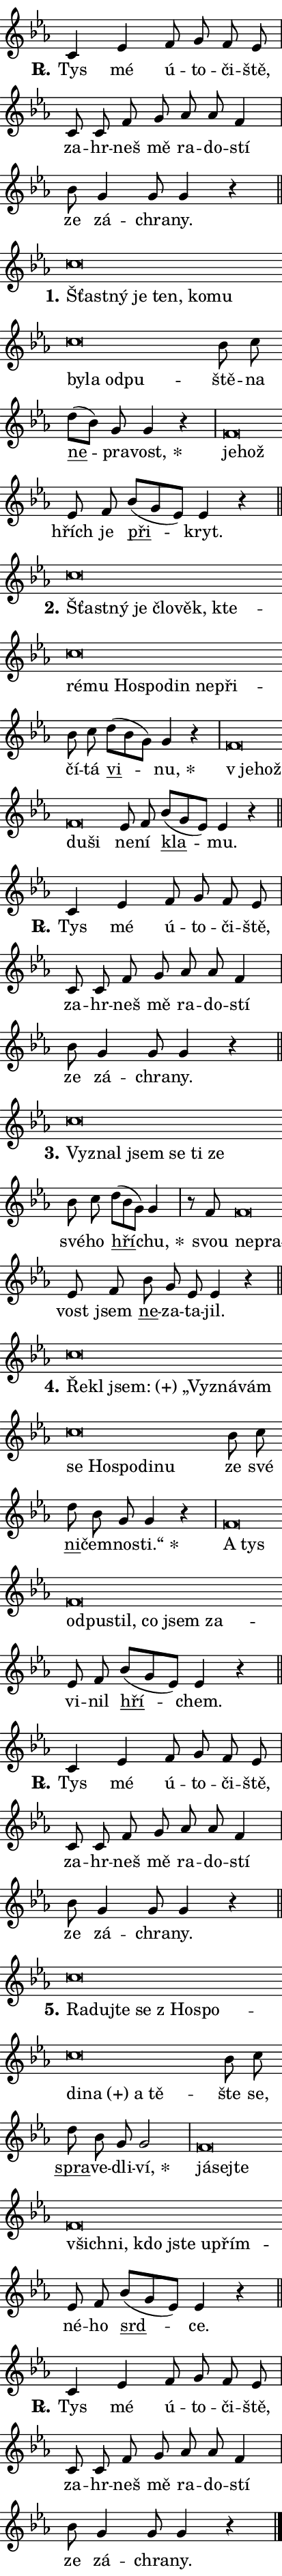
\version "2.22.1"
\header { tagline = "" }
\paper {
  indent = 0\cm
  top-margin = 0\cm
  right-margin = 0\cm
  bottom-margin = 0\cm
  left-margin = 0\cm
  paper-width = 7\cm
  page-breaking = #ly:one-page-breaking
  system-system-spacing.basic-distance = #11
  score-system-spacing.basic-distance = #11
  ragged-last = ##f
}


%% Author: Thomas Morley
%% https://lists.gnu.org/archive/html/lilypond-user/2020-05/msg00002.html
#(define (line-position grob)
"Returns position of @var[grob} in current system:
   @code{'start}, if at first time-step
   @code{'end}, if at last time-step
   @code{'middle} otherwise
"
  (let* ((col (ly:item-get-column grob))
         (ln (ly:grob-object col 'left-neighbor))
         (rn (ly:grob-object col 'right-neighbor))
         (col-to-check-left (if (ly:grob? ln) ln col))
         (col-to-check-right (if (ly:grob? rn) rn col))
         (break-dir-left
           (and
             (ly:grob-property col-to-check-left 'non-musical #f)
             (ly:item-break-dir col-to-check-left)))
         (break-dir-right
           (and
             (ly:grob-property col-to-check-right 'non-musical #f)
             (ly:item-break-dir col-to-check-right))))
        (cond ((eqv? 1 break-dir-left) 'start)
              ((eqv? -1 break-dir-right) 'end)
              (else 'middle))))

#(define (tranparent-at-line-position vctor)
  (lambda (grob)
  "Relying on @code{line-position} select the relevant enry from @var{vctor}.
Used to determine transparency,"
    (case (line-position grob)
      ((end) (not (vector-ref vctor 0)))
      ((middle) (not (vector-ref vctor 1)))
      ((start) (not (vector-ref vctor 2))))))

noteHeadBreakVisibility =
#(define-music-function (break-visibility)(vector?)
"Makes @code{NoteHead}s transparent relying on @var{break-visibility}"
#{
  \override NoteHead.transparent =
    #(tranparent-at-line-position break-visibility)
#})

#(define delete-ledgers-for-transparent-note-heads
  (lambda (grob)
    "Reads whether a @code{NoteHead} is transparent.
If so this @code{NoteHead} is removed from @code{'note-heads} from
@var{grob}, which is supposed to be @code{LedgerLineSpanner}.
As a result ledgers are not printed for this @code{NoteHead}"
    (let* ((nhds-array (ly:grob-object grob 'note-heads))
           (nhds-list
             (if (ly:grob-array? nhds-array)
                 (ly:grob-array->list nhds-array)
                 '()))
           ;; Relies on the transparent-property being done before
           ;; Staff.LedgerLineSpanner.after-line-breaking is executed.
           ;; This is fragile ...
           (to-keep
             (remove
               (lambda (nhd)
                 (ly:grob-property nhd 'transparent #f))
               nhds-list)))
      ;; TODO find a better method to iterate over grob-arrays, similiar
      ;; to filter/remove etc for lists
      ;; For now rebuilt from scratch
      (set! (ly:grob-object grob 'note-heads)  '())
      (for-each
        (lambda (nhd)
          (ly:pointer-group-interface::add-grob grob 'note-heads nhd))
        to-keep))))

hideNotes = {
  \noteHeadBreakVisibility #begin-of-line-visible
}
unHideNotes = {
  \noteHeadBreakVisibility #all-visible
}

% work-around for resetting accidentals
% https://lilypond.org/doc/v2.23/Documentation/notation/displaying-rhythms#unmetered-music
cadenzaMeasure = {
  \cadenzaOff
  \partial 1024 s1024
  \cadenzaOn
}

#(define-markup-command (accent layout props text) (markup?)
  "Underline accented syllable"
  (interpret-markup layout props
    #{\markup \override #'(offset . 4.3) \underline { #text }#}))

responsum = \markup \concat {
  "R" \hspace #-1.05 \path #0.1 #'((moveto 0 0.07) (lineto 0.9 0.8)) \hspace #0.05 "."
}

\layout {
    \context {
        \Staff
        \remove "Time_signature_engraver"
        \override LedgerLineSpanner.after-line-breaking = #delete-ledgers-for-transparent-note-heads
    }
    \context {
        \Voice {
            \override NoteHead.output-attributes = #'((class . "notehead"))
            \override Hairpin.height = #0.55
        }
    }
    \context {
        \Lyrics {
            \override StanzaNumber.output-attributes = #'((class . "stanzanumber"))
            \override LyricSpace.minimum-distance = #0.9
            \override LyricText.font-name = #"TeX Gyre Schola"
            \override LyricText.font-size = 1
            \override StanzaNumber.font-name = #"TeX Gyre Schola Bold"
            \override StanzaNumber.font-size = 1
        }
    }
}

% magnetic-lyrics.ily
%
%   written by
%     Jean Abou Samra <jean@abou-samra.fr>
%     Werner Lemberg <wl@gnu.org>
%
%   adapted by
%     Jiri Hon <jiri.hon@gmail.com>
%
% Version 2022-Apr-15

% https://www.mail-archive.com/lilypond-user@gnu.org/msg149350.html

#(define (Left_hyphen_pointer_engraver context)
   "Collect syllable-hyphen-syllable occurrences in lyrics and store
them in properties.  This engraver only looks to the left.  For
example, if the lyrics input is @code{foo -- bar}, it does the
following.

@itemize @bullet
@item
Set the @code{text} property of the @code{LyricHyphen} grob between
@q{foo} and @q{bar} to @code{foo}.

@item
Set the @code{left-hyphen} property of the @code{LyricText} grob with
text @q{foo} to the @code{LyricHyphen} grob between @q{foo} and
@q{bar}.
@end itemize

Use this auxiliary engraver in combination with the
@code{lyric-@/text::@/apply-@/magnetic-@/offset!} hook."
   (let ((hyphen #f)
         (text #f))
     (make-engraver
      (acknowledgers
       ((lyric-syllable-interface engraver grob source-engraver)
        (set! text grob)))
      (end-acknowledgers
       ((lyric-hyphen-interface engraver grob source-engraver)
        ;(when (not (grob::has-interface grob 'lyric-space-interface))
          (set! hyphen grob)));)
      ((stop-translation-timestep engraver)
       (when (and text hyphen)
         (ly:grob-set-object! text 'left-hyphen hyphen))
       (set! text #f)
       (set! hyphen #f)))))

#(define (lyric-text::apply-magnetic-offset! grob)
   "If the space between two syllables is less than the value in
property @code{LyricText@/.details@/.squash-threshold}, move the right
syllable to the left so that it gets concatenated with the left
syllable.

Use this function as a hook for
@code{LyricText@/.after-@/line-@/breaking} if the
@code{Left_@/hyphen_@/pointer_@/engraver} is active."
   (let ((hyphen (ly:grob-object grob 'left-hyphen #f)))
     (when hyphen
       (let ((left-text (ly:spanner-bound hyphen LEFT)))
         (when (grob::has-interface left-text 'lyric-syllable-interface)
           (let* ((common (ly:grob-common-refpoint grob left-text X))
                  (this-x-ext (ly:grob-extent grob common X))
                  (left-x-ext
                   (begin
                     ;; Trigger magnetism for left-text.
                     (ly:grob-property left-text 'after-line-breaking)
                     (ly:grob-extent left-text common X)))
                  ;; `delta` is the gap width between two syllables.
                  (delta (- (interval-start this-x-ext)
                            (interval-end left-x-ext)))
                  (details (ly:grob-property grob 'details))
                  (threshold (assoc-get 'squash-threshold details 0.2)))
             (when (< delta threshold)
               (let* (;; We have to manipulate the input text so that
                      ;; ligatures crossing syllable boundaries are not
                      ;; disabled.  For languages based on the Latin
                      ;; script this is essentially a beautification.
                      ;; However, for non-Western scripts it can be a
                      ;; necessity.
                      (lt (ly:grob-property left-text 'text))
                      (rt (ly:grob-property grob 'text))
                      (is-space (grob::has-interface hyphen 'lyric-space-interface))
                      (space (if is-space " " ""))
                      (space-markup (grob-interpret-markup grob " "))
                      (space-size (interval-length (ly:stencil-extent space-markup X)))
                      (extra-delta (if is-space space-size 0))
                      ;; Append new syllable.
                      (ltrt-space (if (and (string? lt) (string? rt))
                                (string-append lt space rt)
                                (make-concat-markup (list lt space rt))))
                      ;; Right-align `ltrt` to the right side.
                      (ltrt-space-markup (grob-interpret-markup
                               grob
                               (make-translate-markup
                                (cons (interval-length this-x-ext) 0)
                                (make-right-align-markup ltrt-space)))))
                 (begin
                   ;; Don't print `left-text`.
                   (ly:grob-set-property! left-text 'stencil #f)
                   ;; Set text and stencil (which holds all collected
                   ;; syllables so far) and shift it to the left.
                   (ly:grob-set-property! grob 'text ltrt-space)
                   (ly:grob-set-property! grob 'stencil ltrt-space-markup)
                   (ly:grob-translate-axis! grob (- (- delta extra-delta)) X))))))))))


#(define (lyric-hyphen::displace-bounds-first grob)
   ;; Make very sure this callback isn't triggered too early.
   (let ((left (ly:spanner-bound grob LEFT))
         (right (ly:spanner-bound grob RIGHT)))
     (ly:grob-property left 'after-line-breaking)
     (ly:grob-property right 'after-line-breaking)
     (ly:lyric-hyphen::print grob)))

squashThreshold = #0.4

\layout {
  \context {
    \Lyrics
    \consists #Left_hyphen_pointer_engraver
    \override LyricText.after-line-breaking =
      #lyric-text::apply-magnetic-offset!
    \override LyricHyphen.stencil = #lyric-hyphen::displace-bounds-first
    \override LyricText.details.squash-threshold = \squashThreshold
    \override LyricHyphen.minimum-distance = 0
    \override LyricHyphen.minimum-length = \squashThreshold
  }
}

squash = \override LyricText.details.squash-threshold = 9999
unSquash = \override LyricText.details.squash-threshold = \squashThreshold

left = \override LyricText.self-alignment-X = #LEFT
unLeft = \revert LyricText.self-alignment-X

starOffset = #(lambda (grob) 
                (let ((x_offset (ly:self-alignment-interface::aligned-on-x-parent grob)))
                  (if (= x_offset 0) 0 (+ x_offset 1.2))))

star = #(define-music-function (syllable)(string?)
"Append star separator at the end of a syllable"
#{
  \once \override LyricText.X-offset = #starOffset
  \lyricmode { \markup {
    #syllable
    \override #'((font-name . "TeX Gyre Schola Bold")) \hspace #0.2 \lower #0.65 \larger "*"
  } }
#})

starAccent = #(define-music-function (syllable)(string?)
"Append star separator at the end of a syllable and make accent"
#{
  \once \override LyricText.X-offset = #starOffset
  \lyricmode { \markup {
    \accent #syllable
    \override #'((font-name . "TeX Gyre Schola Bold")) \hspace #0.2 \lower #0.65 \larger "*"
  } }
#})

breath = #(define-music-function (syllable)(string?)
"Append breathing indicator at the end of a syllable"
#{
  \lyricmode { \markup { #syllable "+" } }
#})

optionalBreath = #(define-music-function (syllable)(string?)
"Append optional breathing indicator at the end of a syllable"
#{
  \lyricmode { \markup { #syllable "(+)" } }
#})


\score {
    <<
        \new Voice = "melody" { \cadenzaOn \key es \major \relative { c'4 es f8 g f es \cadenzaMeasure \bar "|" c c f g as as f4 \cadenzaMeasure \bar "|" bes8 g4 g8 g4 r \cadenzaMeasure \bar "||" \break }
\relative { c''\breve*1/16 \hideNotes \breve*1/16 \bar "" \breve*1/16 \bar "" \breve*1/16 \bar "" \breve*1/16 \bar "" \breve*1/16 \bar "" \breve*1/16 \bar "" \breve*1/16 \bar "" \breve*1/16 \breve*1/16 \bar "" \unHideNotes bes8 c \bar "" d[( bes)] g g4 r \cadenzaMeasure \bar "|" f\breve*1/16 \hideNotes \breve*1/16 \bar "" \unHideNotes es8 f \bar "" bes[( g es)] es4 r \cadenzaMeasure \bar "||" \break }
\relative { c''\breve*1/16 \hideNotes \breve*1/16 \bar "" \breve*1/16 \bar "" \breve*1/16 \bar "" \breve*1/16 \bar "" \breve*1/16 \bar "" \breve*1/16 \bar "" \breve*1/16 \bar "" \breve*1/16 \bar "" \breve*1/16 \bar "" \breve*1/16 \bar "" \breve*1/16 \breve*1/16 \bar "" \unHideNotes bes8 c \bar "" d[( bes g)] g4 r \cadenzaMeasure \bar "|" f\breve*1/16 \hideNotes \breve*1/16 \bar "" \breve*1/16 \breve*1/16 \bar "" \unHideNotes es8 f \bar "" bes[( g es)] es4 r \cadenzaMeasure \bar "||" \break }
\relative { c'4 es f8 g f es \cadenzaMeasure \bar "|" c c f g as as f4 \cadenzaMeasure \bar "|" bes8 g4 g8 g4 r \cadenzaMeasure \bar "||" \break }
\relative { c''\breve*1/16 \hideNotes \breve*1/16 \bar "" \breve*1/16 \bar "" \breve*1/16 \bar "" \breve*1/16 \breve*1/16 \bar "" \unHideNotes bes8 c \bar "" d[( bes g)] g4 \cadenzaMeasure \bar "|" r8 f8 f\breve*1/16 \hideNotes \breve*1/16 \bar "" \unHideNotes es8 f \bar "" bes g es es4 r \cadenzaMeasure \bar "||" \break }
\relative { c''\breve*1/16 \hideNotes \breve*1/16 \bar "" \breve*1/16 \bar "" \breve*1/16 \bar "" \breve*1/16 \bar "" \breve*1/16 \bar "" \breve*1/16 \bar "" \breve*1/16 \bar "" \breve*1/16 \bar "" \breve*1/16 \breve*1/16 \bar "" \unHideNotes bes8 c \bar "" d bes g g4 r \cadenzaMeasure \bar "|" f\breve*1/16 \hideNotes \breve*1/16 \bar "" \breve*1/16 \bar "" \breve*1/16 \bar "" \breve*1/16 \bar "" \breve*1/16 \bar "" \breve*1/16 \breve*1/16 \bar "" \unHideNotes es8 f \bar "" bes[( g es)] es4 r \cadenzaMeasure \bar "||" \break }
\relative { c'4 es f8 g f es \cadenzaMeasure \bar "|" c c f g as as f4 \cadenzaMeasure \bar "|" bes8 g4 g8 g4 r \cadenzaMeasure \bar "||" \break }
\relative { c''\breve*1/16 \hideNotes \breve*1/16 \bar "" \breve*1/16 \bar "" \breve*1/16 \bar "" \breve*1/16 \bar "" \breve*1/16 \bar "" \breve*1/16 \bar "" \breve*1/16 \bar "" \breve*1/16 \breve*1/16 \bar "" \unHideNotes bes8 c \bar "" d bes g g2 \cadenzaMeasure \bar "|" f\breve*1/16 \hideNotes \breve*1/16 \bar "" \breve*1/16 \bar "" \breve*1/16 \bar "" \breve*1/16 \bar "" \breve*1/16 \bar "" \breve*1/16 \bar "" \breve*1/16 \breve*1/16 \bar "" \unHideNotes es8 f \bar "" bes[( g es)] es4 r \cadenzaMeasure \bar "||" \break }
\relative { c'4 es f8 g f es \cadenzaMeasure \bar "|" c c f g as as f4 \cadenzaMeasure \bar "|" bes8 g4 g8 g4 r \cadenzaMeasure \bar "||" \break } \bar "|." }
        \new Lyrics \lyricsto "melody" { \lyricmode { \set stanza = \responsum
Tys mé ú -- to -- či -- ště, za -- hr -- neš mě ra -- do -- stí ze zá -- chra -- ny.
\set stanza = "1."
\left Šťast -- \squash ný je ten, ko -- mu by -- la od -- pu -- \unLeft \unSquash ště -- na \markup \accent ne -- pra -- \star vost, \left je -- \squash hož \unLeft \unSquash hřích je \markup \accent při -- kryt.
\set stanza = "2."
\left Šťast -- \squash ný je člo -- věk, kte -- ré -- mu Ho -- spo -- din ne -- při -- \unLeft \unSquash čí -- tá \markup \accent vi -- \star nu, \left "v je" -- \squash hož du -- ši \unLeft \unSquash ne -- ní \markup \accent kla -- mu.
\set stanza = \responsum
Tys mé ú -- to -- či -- ště, za -- hr -- neš mě ra -- do -- stí ze zá -- chra -- ny.
\set stanza = "3."
\left Vy -- \squash znal jsem se ti ze \unLeft \unSquash své -- ho \markup \accent hří -- \star chu, svou \left ne -- \squash pra -- \unLeft \unSquash vost jsem \markup \accent ne -- za -- ta -- jil.
\set stanza = "4."
\left Ře -- \squash kl \optionalBreath jsem: „Vy -- zná -- vám se Ho -- spo -- di -- nu \unLeft \unSquash ze své \markup \accent ni -- čem -- no -- \star sti.“ \left A \squash tys od -- pu -- stil, co jsem za -- \unLeft \unSquash vi -- nil \markup \accent hří -- chem.
\set stanza = \responsum
Tys mé ú -- to -- či -- ště, za -- hr -- neš mě ra -- do -- stí ze zá -- chra -- ny.
\set stanza = "5."
\left Ra -- \squash duj -- te se "z Ho" -- spo -- di -- \optionalBreath na a tě -- \unLeft \unSquash šte se, \markup \accent spra -- ve -- dli -- \star ví, \left já -- \squash sej -- te všich -- ni, kdo jste u -- přím -- \unLeft \unSquash né -- ho \markup \accent srd -- ce.
\set stanza = \responsum
Tys mé ú -- to -- či -- ště, za -- hr -- neš mě ra -- do -- stí ze zá -- chra -- ny. } }
    >>
    \layout {}
}
